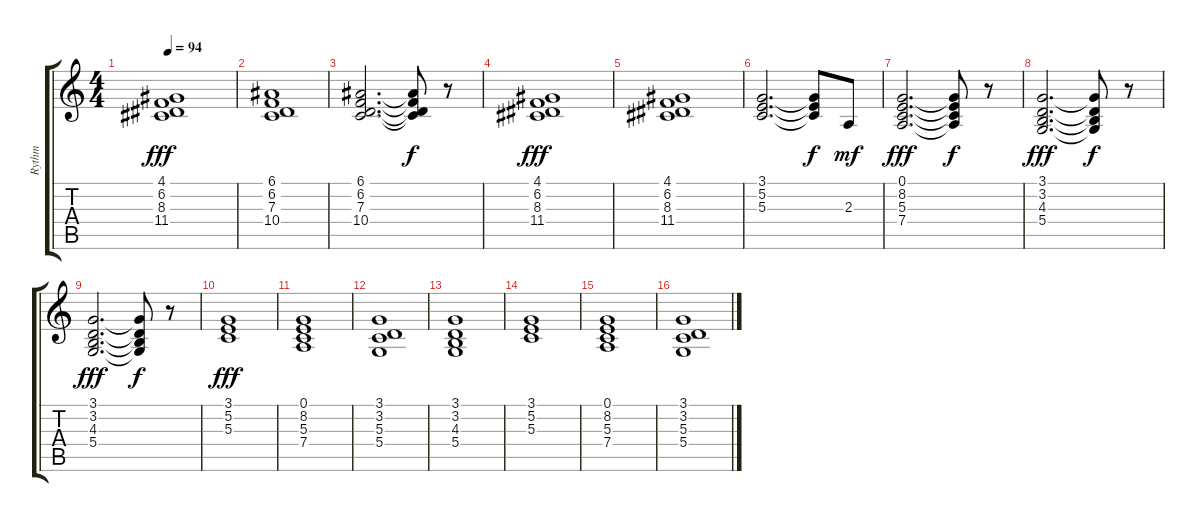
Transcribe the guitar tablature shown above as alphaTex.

\track ("Rythm" "Rythm") {instrument acousticgrandpiano}
\staff {score tabs}
\tuning (E4 B3 G3 D3 A2 E2) {hide}
\ts (4 4)
\tempo 94
\clef g2
\ks c
(4.1 6.2 8.3 11.4).1{dy fff} |
(6.1 6.2 7.3 10.4).1 |
(6.1 6.2 7.3 10.4).2{d} (6.1{t} 6.2{t} 7.3{t} 10.4{t}).8{dy f} r.8 |
(4.1 6.2 8.3 11.4).1{dy fff} |
(4.1 6.2 8.3 11.4).1 |
(3.1 5.2 5.3).2{d} (3.1{t} 5.2{t} 5.3{t}).8{dy f} 2.3.8{dy mf} |
(0.1 8.2 5.3 7.4).2{d dy fff} (0.1{t} 8.2{t} 5.3{t} 7.4{t}).8{dy f} r.8 |
(3.1 3.2 4.3 5.4).2{d dy fff} (3.1{t} 3.2{t} 4.3{t} 5.4{t}).8{dy f} r.8 |
(3.1 3.2 4.3 5.4).2{d dy fff} (3.1{t} 3.2{t} 4.3{t} 5.4{t}).8{dy f} r.8 |
(3.1 5.2 5.3).1{dy fff} |
(0.1 8.2 5.3 7.4).1 |
(3.1 3.2 5.3 5.4).1 |
(3.1 3.2 4.3 5.4).1 |
(3.1 5.2 5.3).1 |
(0.1 8.2 5.3 7.4).1 |
(3.1 3.2 5.3 5.4).1
